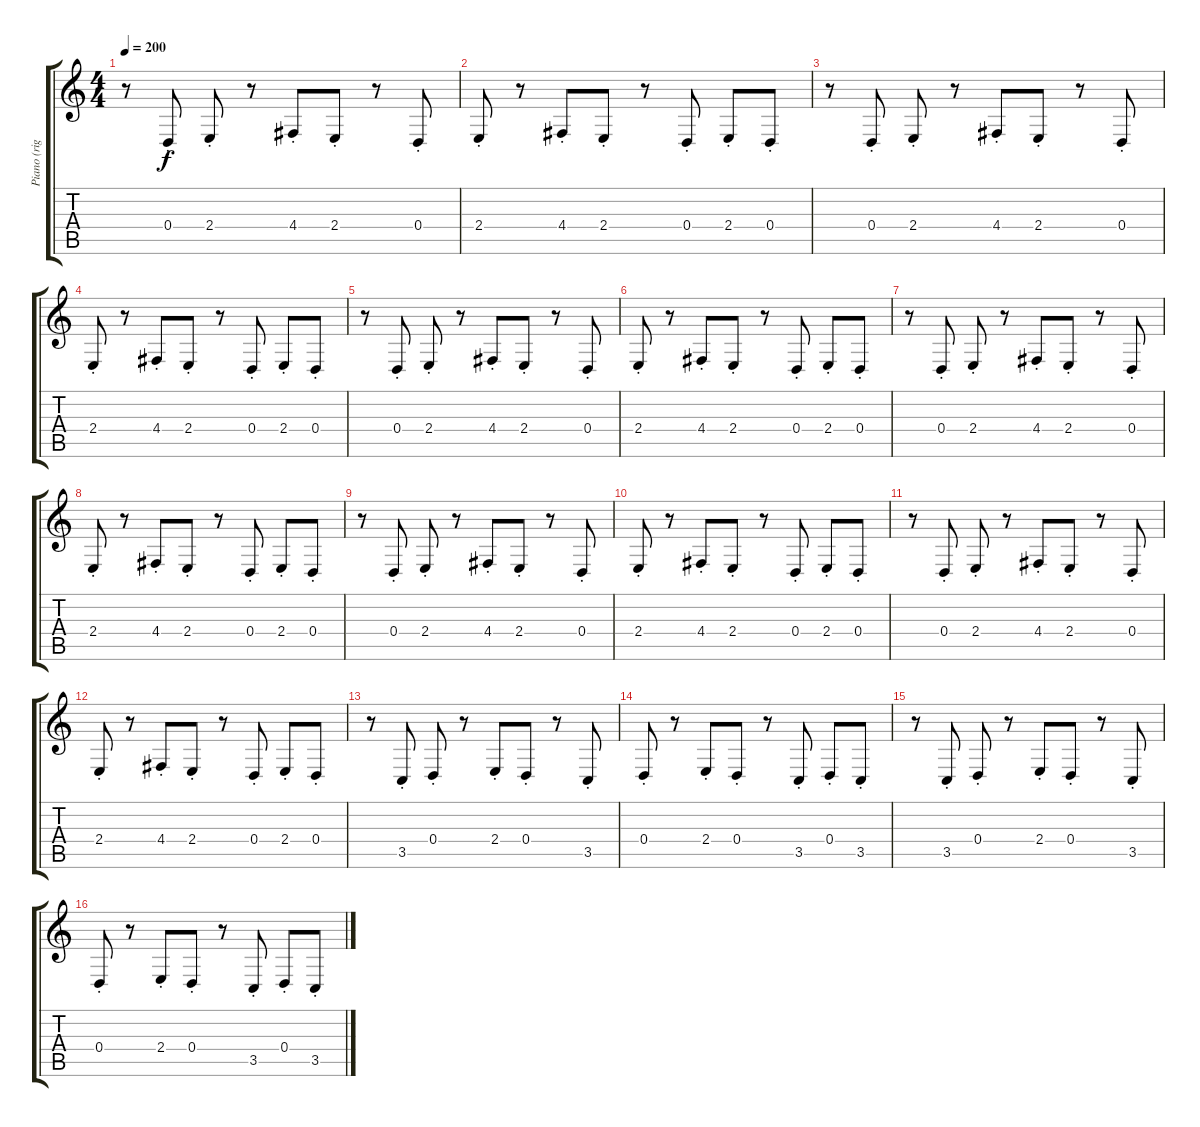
\track ("Piano (right hand)" "Piano (rig") {instrument acousticgrandpiano}
\staff {score tabs}
\tuning (E4 B3 G3 D3 A2 E2) {hide}
\ts (4 4)
\tempo 200
\clef g2
\ks c
r.8{dy fff} 0.4{st}.8{dy f} 2.4{st}.8 r.8 4.4{st}.8 2.4{st}.8 r.8 0.4{st}.8 |
2.4{st}.8 r.8 4.4{st}.8 2.4{st}.8 r.8 0.4{st}.8 2.4{st}.8 0.4{st}.8 |
r.8 0.4{st}.8 2.4{st}.8 r.8 4.4{st}.8 2.4{st}.8 r.8 0.4{st}.8 |
2.4{st}.8 r.8 4.4{st}.8 2.4{st}.8 r.8 0.4{st}.8 2.4{st}.8 0.4{st}.8 |
r.8 0.4{st}.8 2.4{st}.8 r.8 4.4{st}.8 2.4{st}.8 r.8 0.4{st}.8 |
2.4{st}.8 r.8 4.4{st}.8 2.4{st}.8 r.8 0.4{st}.8 2.4{st}.8 0.4{st}.8 |
r.8 0.4{st}.8 2.4{st}.8 r.8 4.4{st}.8 2.4{st}.8 r.8 0.4{st}.8 |
2.4{st}.8 r.8 4.4{st}.8 2.4{st}.8 r.8 0.4{st}.8 2.4{st}.8 0.4{st}.8 |
r.8 0.4{st}.8 2.4{st}.8 r.8 4.4{st}.8 2.4{st}.8 r.8 0.4{st}.8 |
2.4{st}.8 r.8 4.4{st}.8 2.4{st}.8 r.8 0.4{st}.8 2.4{st}.8 0.4{st}.8 |
r.8 0.4{st}.8 2.4{st}.8 r.8 4.4{st}.8 2.4{st}.8 r.8 0.4{st}.8 |
2.4{st}.8 r.8 4.4{st}.8 2.4{st}.8 r.8 0.4{st}.8 2.4{st}.8 0.4{st}.8 |
r.8 3.5{st}.8 0.4{st}.8 r.8 2.4{st}.8 0.4{st}.8 r.8 3.5{st}.8 |
0.4{st}.8 r.8 2.4{st}.8 0.4{st}.8 r.8 3.5{st}.8 0.4{st}.8 3.5{st}.8 |
r.8 3.5{st}.8 0.4{st}.8 r.8 2.4{st}.8 0.4{st}.8 r.8 3.5{st}.8 |
0.4{st}.8 r.8 2.4{st}.8 0.4{st}.8 r.8 3.5{st}.8 0.4{st}.8 3.5{st}.8
